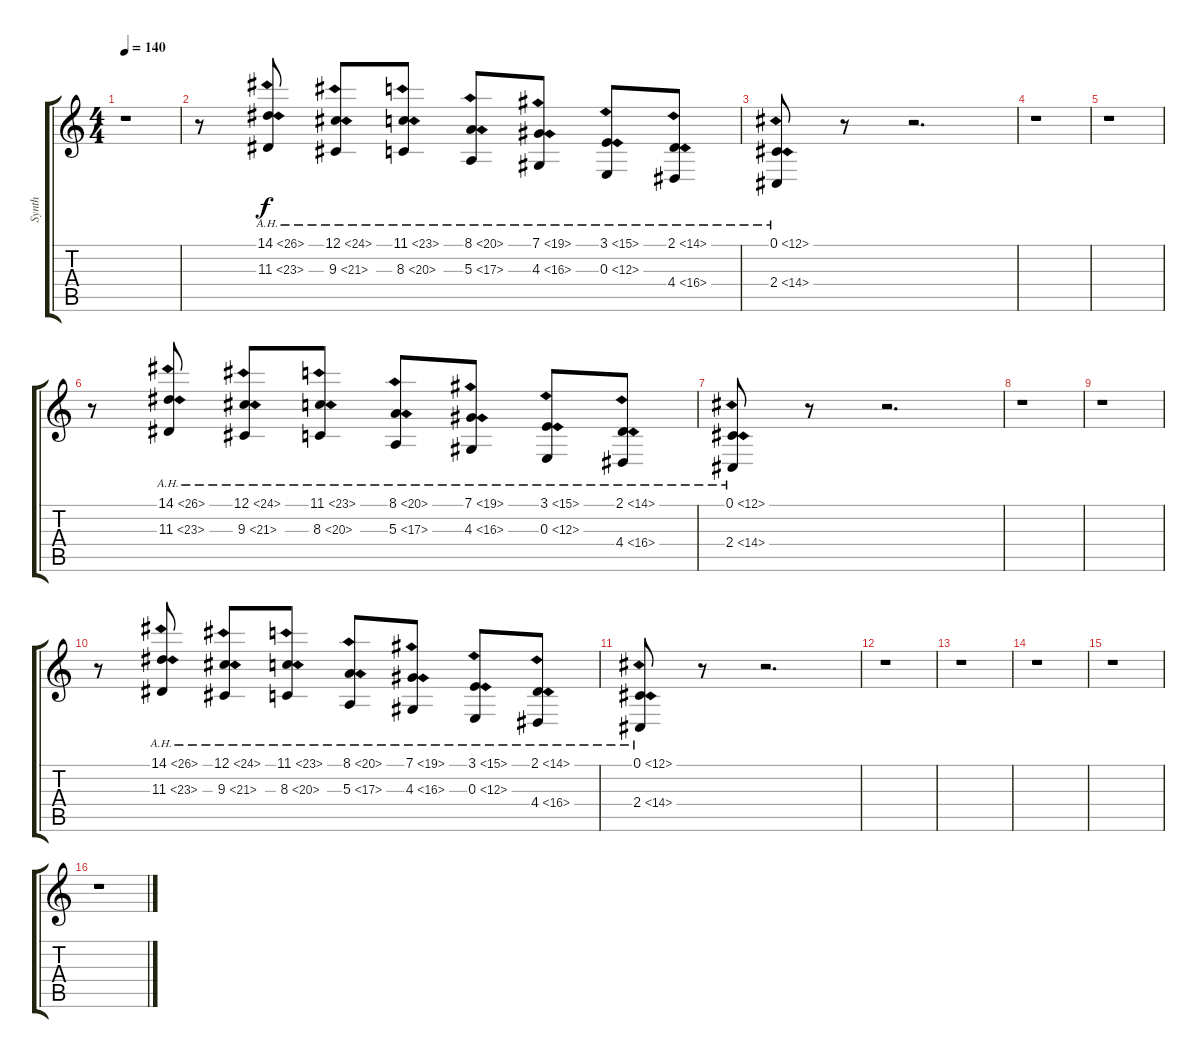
\track ("Synth" "Synth") {instrument stringensemble1}
\staff {score tabs}
\tuning (Db4 Ab3 E3 B2 Gb2 Db2) {hide}
\ts (4 4)
\tempo 140
\clef g2
\ks c
r.1{dy f} |
r.8 (14.1{ah 12} 11.3{ah 12}).8 (12.1{ah 12} 9.3{ah 12}).8 (11.1{ah 12} 8.3{ah 12}).8 (8.1{ah 12} 5.3{ah 12}).8 (7.1{ah 12} 4.3{ah 12}).8 (3.1{ah 12} 0.3{ah 12}).8 (2.1{ah 12} 4.4{ah 12}).8 |
(0.1{ah 12} 2.4{ah 12}).8 r.8 r.2{d} |
r.1 |
r.1 |
r.8 (14.1{ah 12} 11.3{ah 12}).8 (12.1{ah 12} 9.3{ah 12}).8 (11.1{ah 12} 8.3{ah 12}).8 (8.1{ah 12} 5.3{ah 12}).8 (7.1{ah 12} 4.3{ah 12}).8 (3.1{ah 12} 0.3{ah 12}).8 (2.1{ah 12} 4.4{ah 12}).8 |
(0.1{ah 12} 2.4{ah 12}).8 r.8 r.2{d} |
r.1 |
r.1 |
r.8 (14.1{ah 12} 11.3{ah 12}).8 (12.1{ah 12} 9.3{ah 12}).8 (11.1{ah 12} 8.3{ah 12}).8 (8.1{ah 12} 5.3{ah 12}).8 (7.1{ah 12} 4.3{ah 12}).8 (3.1{ah 12} 0.3{ah 12}).8 (2.1{ah 12} 4.4{ah 12}).8 |
(0.1{ah 12} 2.4{ah 12}).8 r.8 r.2{d} |
r.1 |
r.1 |
r.1 |
r.1 |
r.1
